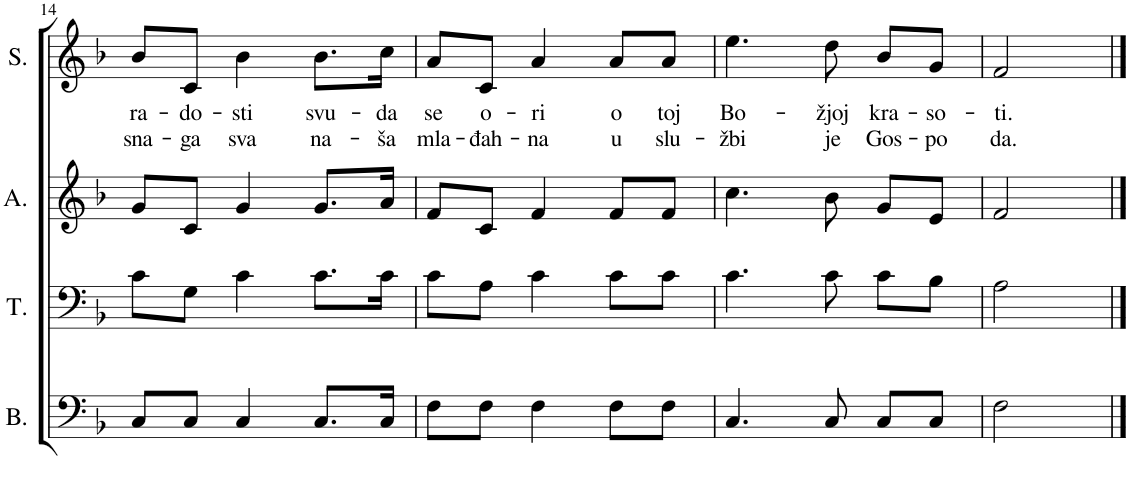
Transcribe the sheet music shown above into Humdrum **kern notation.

**kern	**kern	**kern	**kern	**text	**text
*part4	*part3	*part2	*part1	*part1	*part1
*staff4	*staff3	*staff2	*staff1	*staff1	*staff1
*I"Bass	*I"Tenor	*I"Alto	*I"Soprano	*	*
*I'B.	*I'T.	*I'A.	*I'S.	*	*
!!LO:PB:g=z
*clefF4	*clefF4	*clefG2	*clefG2	*	*
*k[b-]	*k[b-]	*k[b-]	*k[b-]	*	*
*M3/4	*M3/4	*M3/4	*M3/4	*	*
=14	=14	=14	=14	=14	=14
!	!	!	!	!LO:LY:b	!LO:LY:b
8C/L	8c\L	8g/L	8b-/L	ra-	sna-
!	!	!	!	!LO:LY:b	!LO:LY:b
8C/J	8G\J	8c/J	8c/J	-do-	-ga
!	!	!	!	!LO:LY:b	!LO:LY:b
4C/	4c\	4g/	4b-\	-sti	sva
!	!	!	!	!LO:LY:b	!LO:LY:b
8.C/L	8.c\L	8.g/L	8.b-\L	svu-	na-
!	!	!	!	!LO:LY:b	!LO:LY:b
16C/Jk	16c\Jk	16a/Jk	16cc\Jk	-da	-ša
=15	=15	=15	=15	=15	=15
!	!	!	!	!LO:LY:b	!LO:LY:b
8F\L	8c\L	8f/L	8a/L	se	mla-
!	!	!	!	!LO:LY:b	!LO:LY:b
8F\J	8A\J	8c/J	8c/J	o-	-đah-
!	!	!	!	!LO:LY:b	!LO:LY:b
4F\	4c\	4f/	4a/	-ri	-na
!	!	!	!	!LO:LY:b	!LO:LY:b
8F\L	8c\L	8f/L	8a/L	o	u
!	!	!	!	!LO:LY:b	!LO:LY:b
8F\J	8c\J	8f/J	8a/J	toj	slu-
=16	=16	=16	=16	=16	=16
!	!	!	!	!LO:LY:b	!LO:LY:b
4.C/	4.c\	4.cc\	4.ee\	Bo-	-žbi
!	!	!	!	!LO:LY:b	!LO:LY:b
8C/	8c\	8b-\	8dd\	-žjoj	je
!	!	!	!	!LO:LY:b	!LO:LY:b
8C/L	8c\L	8g/L	8b-/L	kra-	Gos-
!	!	!	!	!LO:LY:b	!LO:LY:b
8C/J	8B-\J	8e/J	8g/J	-so-	-po
=17	=17	=17	=17	=17	=17
!	!	!	!	!LO:LY:b	!LO:LY:b
2F\	2A\	2f/	2f/	-ti.	da.
==	==	==	==	==	==
*-	*-	*-	*-	*-	*-
